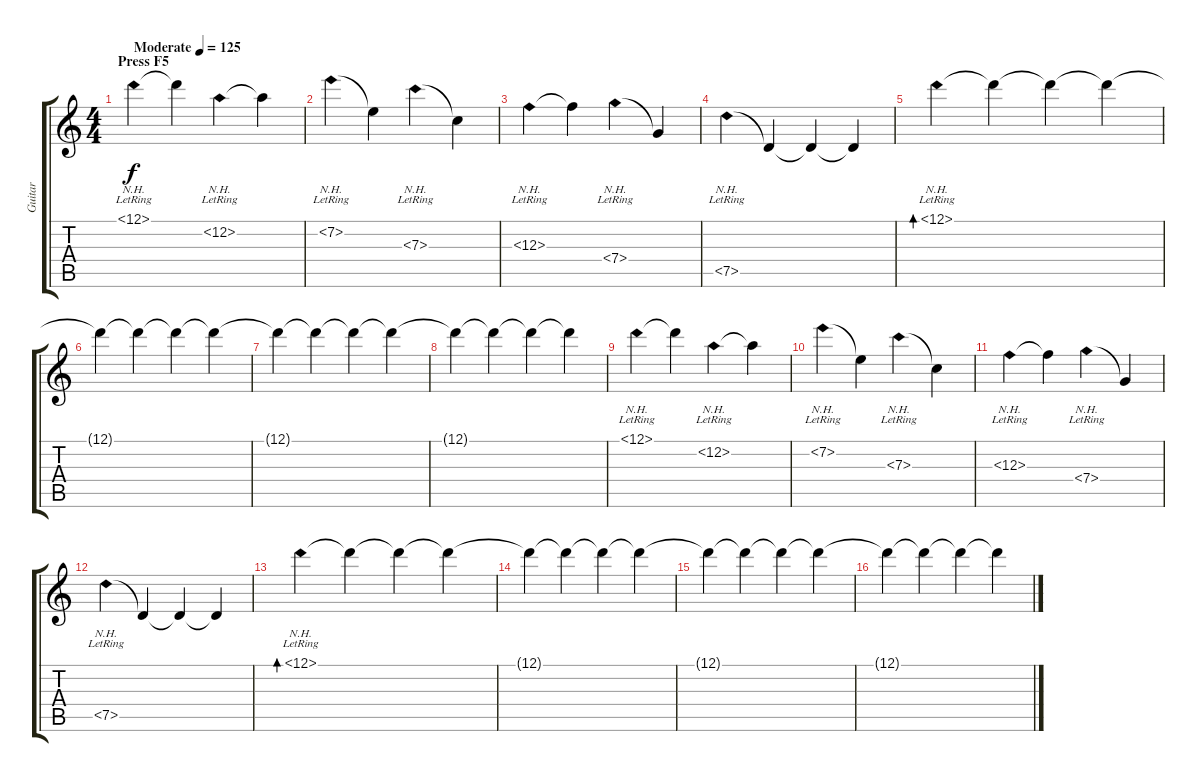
\track ("Guitar" "Guitar") {instrument electricguitarclean}
\staff {score tabs}
\tuning (D4 A3 F3 C3 G2 D2) {hide}
\ts (4 4)
\section ("" "Press F5")
\tempo (125 "Moderate")
\clef g2
\ks c
12.1{nh lr}.4{dy f instrument electricguitarclean} 12.1{t}.4 12.2{nh lr}.4 12.2{t}.4 |
7.2{nh lr}.4 7.2{t}.4 7.3{nh lr}.4 7.3{t}.4 |
12.3{nh lr}.4 12.3{t}.4 7.4{nh lr}.4 7.4{t}.4 |
7.5{nh lr}.4 7.5{t}.4 7.5{t}.4 7.5{t}.4 |
12.1{nh lr}.4{bd 240} 12.1{t}.4 12.1{t}.4 12.1{t}.4 |
12.1{t}.4 12.1{t}.4 12.1{t}.4 12.1{t}.4 |
12.1{t}.4 12.1{t}.4 12.1{t}.4 12.1{t}.4 |
12.1{t}.4 12.1{t}.4 12.1{t}.4 12.1{t}.4 |
12.1{nh lr}.4 12.1{t}.4 12.2{nh lr}.4 12.2{t}.4 |
7.2{nh lr}.4 7.2{t}.4 7.3{nh lr}.4 7.3{t}.4 |
12.3{nh lr}.4 12.3{t}.4 7.4{nh lr}.4 7.4{t}.4 |
7.5{nh lr}.4 7.5{t}.4 7.5{t}.4 7.5{t}.4 |
12.1{nh lr}.4{bd 240} 12.1{t}.4 12.1{t}.4 12.1{t}.4 |
12.1{t}.4 12.1{t}.4 12.1{t}.4 12.1{t}.4 |
12.1{t}.4 12.1{t}.4 12.1{t}.4 12.1{t}.4 |
12.1{t}.4 12.1{t}.4 12.1{t}.4 12.1{t}.4
